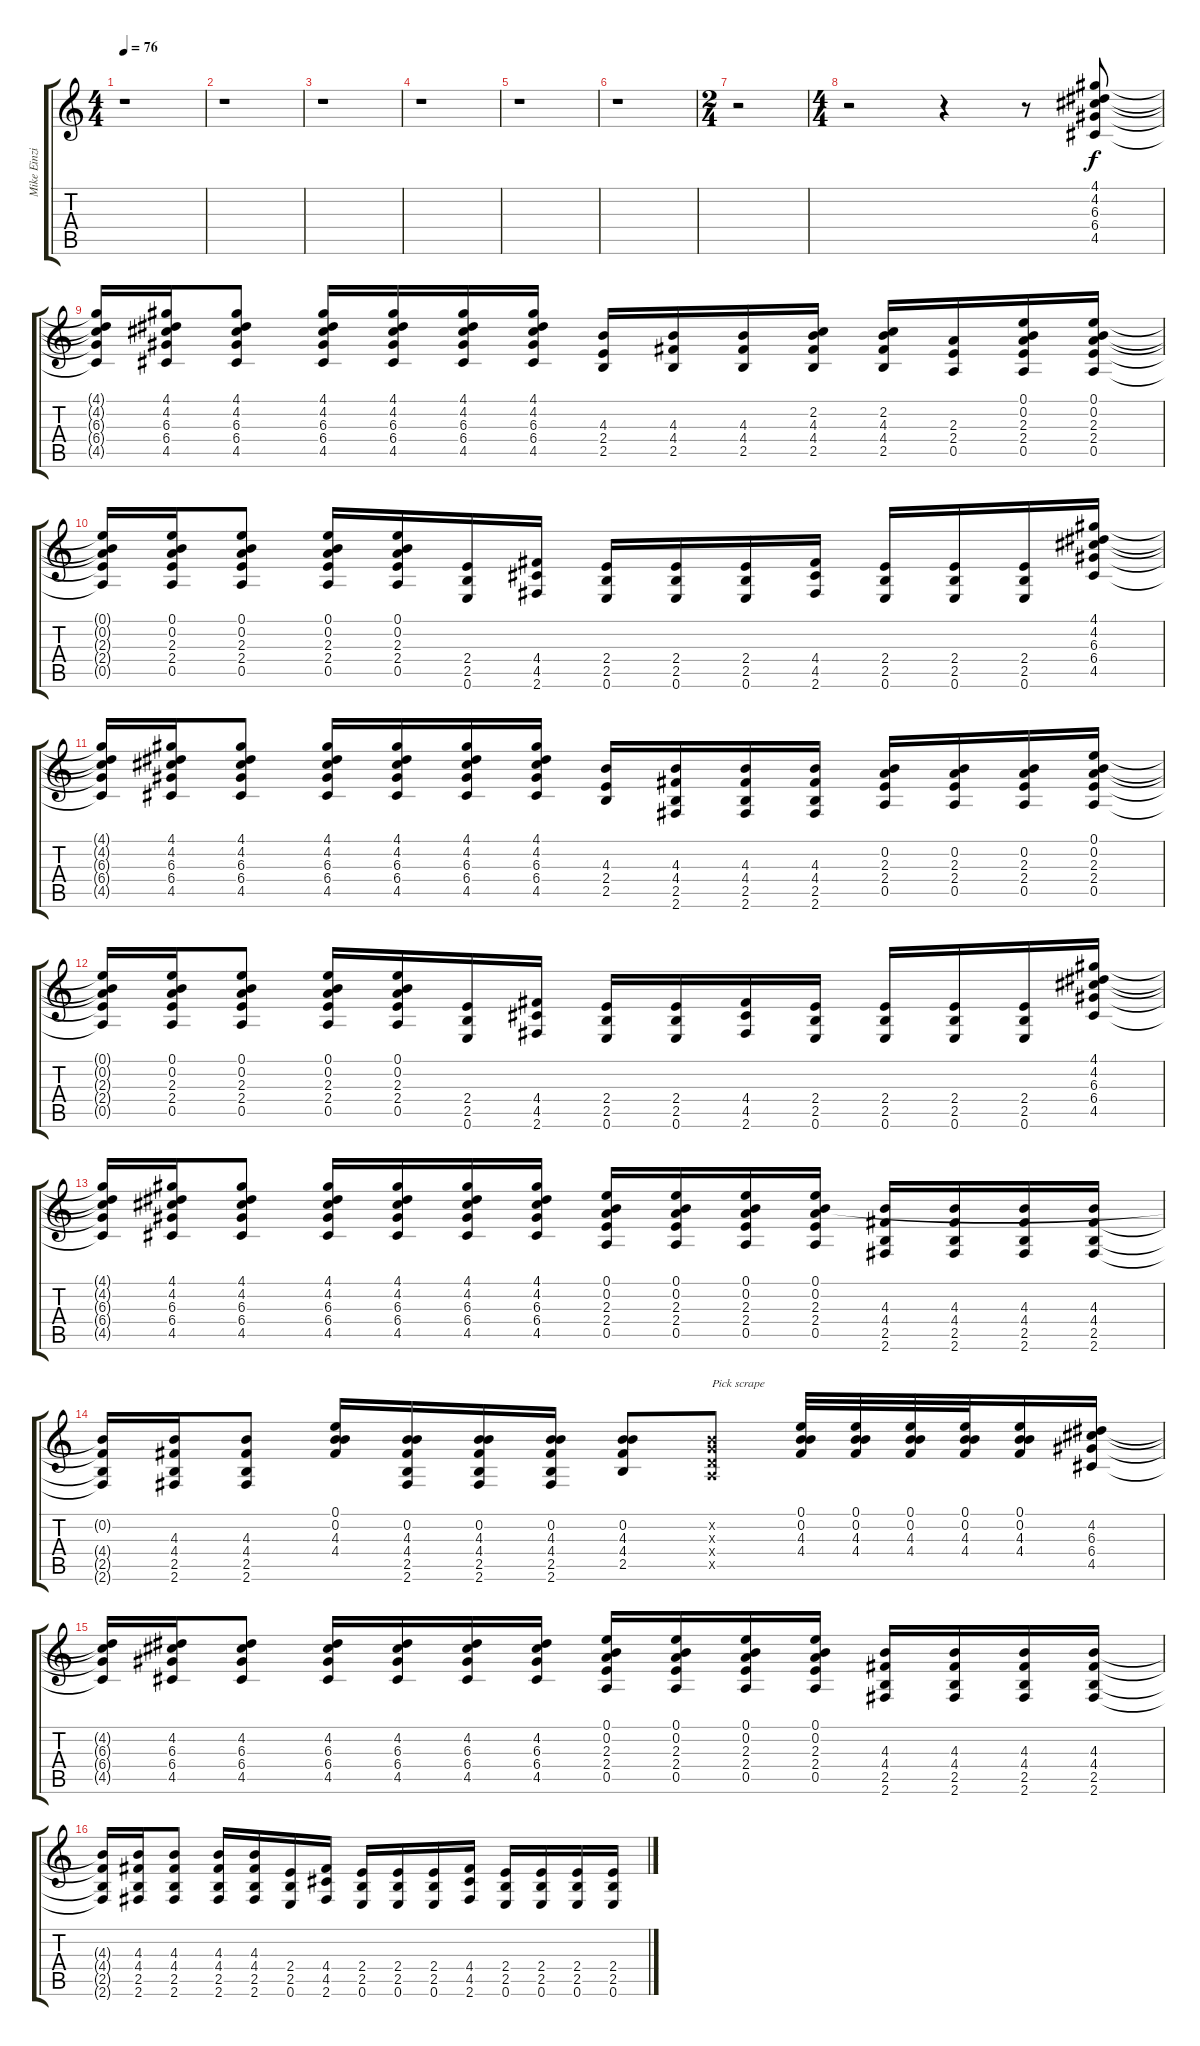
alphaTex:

\track ("Mike Einziger Metal Disto" "Mike Einzi") {instrument distortionguitar}
\staff {score tabs}
\tuning (E4 B3 G3 D3 A2 E2) {hide}
\ts (4 4)
\tempo 76
\clef g2
\ks c
r.1{dy f} |
r.1 |
r.1 |
r.1 |
r.1 |
r.1 |
\ts (2 4)
r.2 |
\ts (4 4)
r.2 r.4 r.8 (4.1 4.2 6.3 6.4 4.5).8 |
(4.1{t} 4.2{t} 6.3{t} 6.4{t} 4.5{t}).16 (4.1 4.2 6.3 6.4 4.5).16 (4.1 4.2 6.3 6.4 4.5).8 (4.1 4.2 6.3 6.4 4.5).16 (4.1 4.2 6.3 6.4 4.5).16 (4.1 4.2 6.3 6.4 4.5).16 (4.1 4.2 6.3 6.4 4.5).16 (4.3 2.4 2.5).16 (4.3 4.4 2.5).16 (4.3 4.4 2.5).16 (2.2 4.3 4.4 2.5).16 (2.2 4.3 4.4 2.5).16 (2.3 2.4 0.5).16 (0.1 0.2 2.3 2.4 0.5).16 (0.1 0.2 2.3 2.4 0.5).16 |
(0.1{t} 0.2{t} 2.3{t} 2.4{t} 0.5{t}).16 (0.1 0.2 2.3 2.4 0.5).16 (0.1 0.2 2.3 2.4 0.5).8 (0.1 0.2 2.3 2.4 0.5).16 (0.1 0.2 2.3 2.4 0.5).16 (2.4 2.5 0.6).16 (4.4 4.5 2.6).16 (2.4 2.5 0.6).16 (2.4 2.5 0.6).16 (2.4 2.5 0.6).16 (4.4 4.5 2.6).16 (2.4 2.5 0.6).16 (2.4 2.5 0.6).16 (2.4 2.5 0.6).16 (4.1 4.2 6.3 6.4 4.5).16 |
(4.1{t} 4.2{t} 6.3{t} 6.4{t} 4.5{t}).16 (4.1 4.2 6.3 6.4 4.5).16 (4.1 4.2 6.3 6.4 4.5).8 (4.1 4.2 6.3 6.4 4.5).16 (4.1 4.2 6.3 6.4 4.5).16 (4.1 4.2 6.3 6.4 4.5).16 (4.1 4.2 6.3 6.4 4.5).16 (4.3 2.4 2.5).16 (4.3 4.4 2.5 2.6).16 (4.3 4.4 2.5 2.6).16 (4.3 4.4 2.5 2.6).16 (0.2 2.3 2.4 0.5).16 (0.2 2.3 2.4 0.5).16 (0.2 2.3 2.4 0.5).16 (0.1 0.2 2.3 2.4 0.5).16 |
(0.1{t} 0.2{t} 2.3{t} 2.4{t} 0.5{t}).16 (0.1 0.2 2.3 2.4 0.5).16 (0.1 0.2 2.3 2.4 0.5).8 (0.1 0.2 2.3 2.4 0.5).16 (0.1 0.2 2.3 2.4 0.5).16 (2.4 2.5 0.6).16 (4.4 4.5 2.6).16 (2.4 2.5 0.6).16 (2.4 2.5 0.6).16 (4.4 4.5 2.6).16 (2.4 2.5 0.6).16 (2.4 2.5 0.6).16 (2.4 2.5 0.6).16 (2.4 2.5 0.6).16 (4.1 4.2 6.3 6.4 4.5).16 |
(4.1{t} 4.2{t} 6.3{t} 6.4{t} 4.5{t}).16 (4.1 4.2 6.3 6.4 4.5).16 (4.1 4.2 6.3 6.4 4.5).8 (4.1 4.2 6.3 6.4 4.5).16 (4.1 4.2 6.3 6.4 4.5).16 (4.1 4.2 6.3 6.4 4.5).16 (4.1 4.2 6.3 6.4 4.5).16 (0.1 0.2 2.3 2.4 0.5).16 (0.1 0.2 2.3 2.4 0.5).16 (0.1 0.2 2.3 2.4 0.5).16 (0.1 0.2 2.3 2.4 0.5).16 (4.3 4.4 2.5 2.6).16 (4.3 4.4 2.5 2.6).16 (4.3 4.4 2.5 2.6).16 (4.3 4.4 2.5 2.6).16 |
(0.2{t} 4.4{t} 2.5{t} 2.6{t}).16 (4.3 4.4 2.5 2.6).16 (4.3 4.4 2.5 2.6).8 (0.1 0.2 4.3 4.4).16 (0.2 4.3 4.4 2.5 2.6).16 (0.2 4.3 4.4 2.5 2.6).16 (0.2 4.3 4.4 2.5 2.6).16 (0.2 4.3 4.4 2.5).8 (0.2{x} 0.3{x} 0.4{x} 0.5{x}).8{txt "Pick scrape"} (0.1 0.2 4.3 4.4).32 (0.1 0.2 4.3 4.4).32 (0.1 0.2 4.3 4.4).32 (0.1 0.2 4.3 4.4).32 (0.1 0.2 4.3 4.4).16 (4.2 6.3 6.4 4.5).16 |
(4.2{t} 6.3{t} 6.4{t} 4.5{t}).16 (4.2 6.3 6.4 4.5).16 (4.2 6.3 6.4 4.5).8 (4.2 6.3 6.4 4.5).16 (4.2 6.3 6.4 4.5).16 (4.2 6.3 6.4 4.5).16 (4.2 6.3 6.4 4.5).16 (0.1 0.2 2.3 2.4 0.5).16 (0.1 0.2 2.3 2.4 0.5).16 (0.1 0.2 2.3 2.4 0.5).16 (0.1 0.2 2.3 2.4 0.5).16 (4.3 4.4 2.5 2.6).16 (4.3 4.4 2.5 2.6).16 (4.3 4.4 2.5 2.6).16 (4.3 4.4 2.5 2.6).16 |
(4.3{t} 4.4{t} 2.5{t} 2.6{t}).16 (4.3 4.4 2.5 2.6).16 (4.3 4.4 2.5 2.6).8 (4.3 4.4 2.5 2.6).16 (4.3 4.4 2.5 2.6).16 (2.4 2.5 0.6).16 (4.4 4.5 2.6).16 (2.4 2.5 0.6).16 (2.4 2.5 0.6).16 (2.4 2.5 0.6).16 (4.4 4.5 2.6).16 (2.4 2.5 0.6).16 (2.4 2.5 0.6).16 (2.4 2.5 0.6).16 (2.4 2.5 0.6).16
